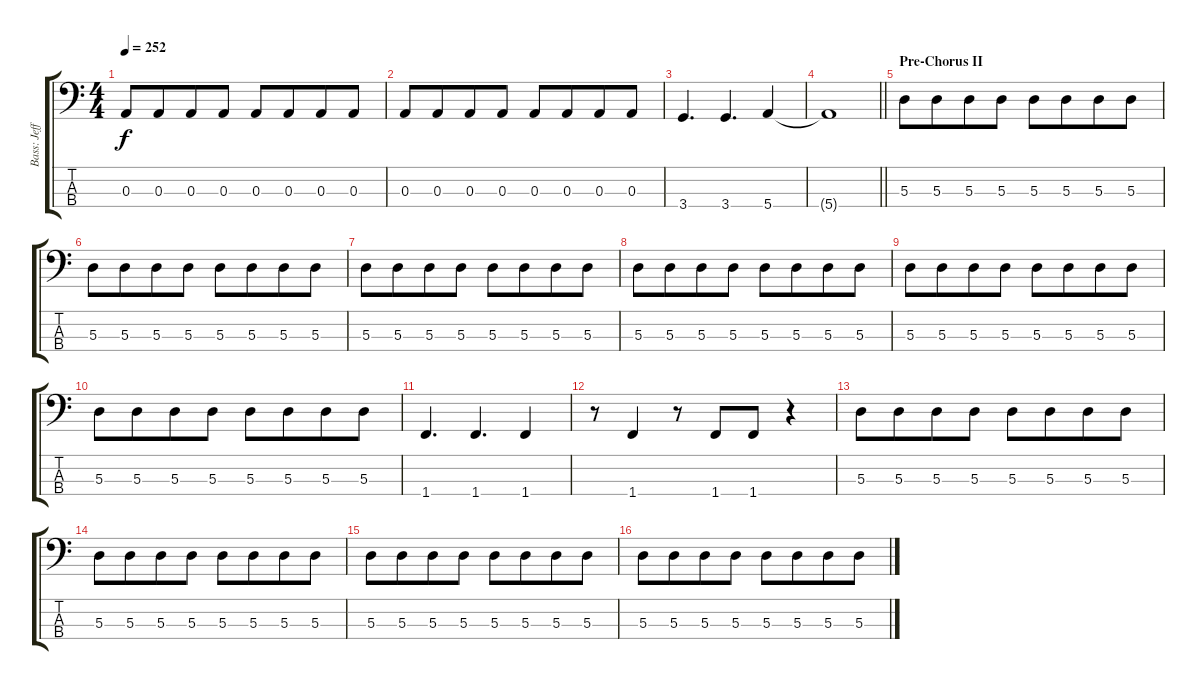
\track ("Bass: Jeff" "Bass: Jeff") {instrument electricbassfinger}
\staff {score tabs}
\tuning (G2 D2 A1 E1) {hide}
\ts (4 4)
\tempo 252
\clef f4
\ks c
0.3.8{dy f} 0.3.8{beam merge} 0.3.8 0.3.8 0.3.8 0.3.8{beam merge} 0.3.8 0.3.8 |
0.3.8 0.3.8{beam merge} 0.3.8 0.3.8 0.3.8 0.3.8{beam merge} 0.3.8 0.3.8 |
3.4.4{d} 3.4.4{d} 5.4.4 |
\barLineRight lightlight
5.4{t}.1 |
\section ("" "Pre-Chorus II")
5.3.8 5.3.8{beam merge} 5.3.8 5.3.8 5.3.8 5.3.8{beam merge} 5.3.8 5.3.8 |
5.3.8 5.3.8{beam merge} 5.3.8 5.3.8 5.3.8 5.3.8{beam merge} 5.3.8 5.3.8 |
5.3.8 5.3.8{beam merge} 5.3.8 5.3.8 5.3.8 5.3.8{beam merge} 5.3.8 5.3.8 |
5.3.8 5.3.8{beam merge} 5.3.8 5.3.8 5.3.8 5.3.8{beam merge} 5.3.8 5.3.8 |
5.3.8 5.3.8{beam merge} 5.3.8 5.3.8 5.3.8 5.3.8{beam merge} 5.3.8 5.3.8 |
5.3.8 5.3.8{beam merge} 5.3.8 5.3.8 5.3.8 5.3.8{beam merge} 5.3.8 5.3.8 |
1.4.4{d} 1.4.4{d} 1.4.4 |
r.8 1.4.4 r.8 1.4.8 1.4.8 r.4 |
5.3.8 5.3.8{beam merge} 5.3.8 5.3.8 5.3.8 5.3.8{beam merge} 5.3.8 5.3.8 |
5.3.8 5.3.8{beam merge} 5.3.8 5.3.8 5.3.8 5.3.8{beam merge} 5.3.8 5.3.8 |
5.3.8 5.3.8{beam merge} 5.3.8 5.3.8 5.3.8 5.3.8{beam merge} 5.3.8 5.3.8 |
5.3.8 5.3.8{beam merge} 5.3.8 5.3.8 5.3.8 5.3.8{beam merge} 5.3.8 5.3.8
